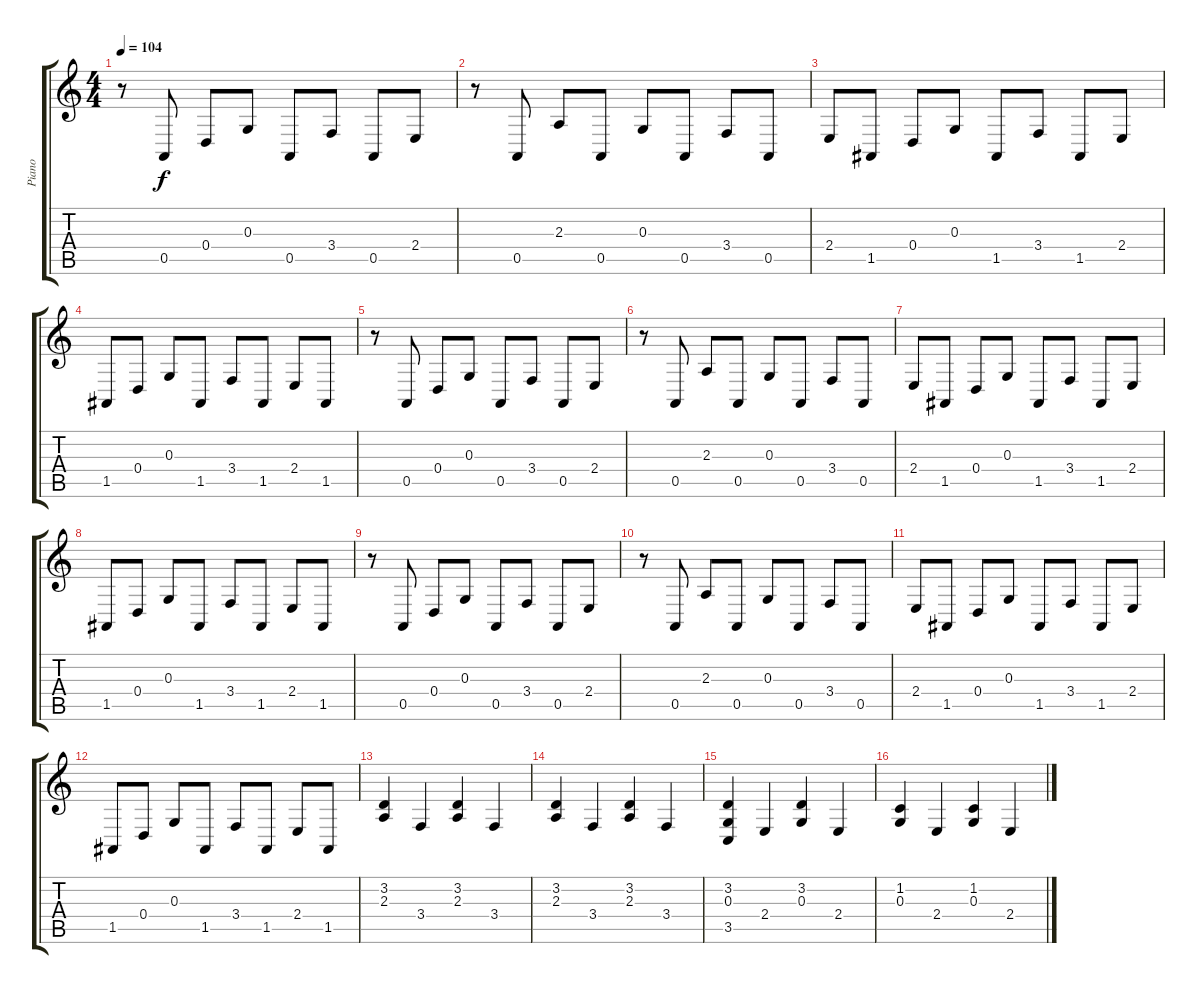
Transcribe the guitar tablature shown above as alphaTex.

\track ("Piano" "Piano") {instrument acousticgrandpiano}
\staff {score tabs}
\tuning (E4 B3 G3 D3 A2 E2) {hide}
\ts (4 4)
\tempo 104
\clef g2
\ks c
r.8{dy f} 0.5.8 0.4.8 0.3.8 0.5.8 3.4.8 0.5.8 2.4.8 |
r.8 0.5.8 2.3.8 0.5.8 0.3.8 0.5.8 3.4.8 0.5.8 |
2.4.8 1.5.8 0.4.8 0.3.8 1.5.8 3.4.8 1.5.8 2.4.8 |
1.5.8 0.4.8 0.3.8 1.5.8 3.4.8 1.5.8 2.4.8 1.5.8 |
r.8 0.5.8 0.4.8 0.3.8 0.5.8 3.4.8 0.5.8 2.4.8 |
r.8 0.5.8 2.3.8 0.5.8 0.3.8 0.5.8 3.4.8 0.5.8 |
2.4.8 1.5.8 0.4.8 0.3.8 1.5.8 3.4.8 1.5.8 2.4.8 |
1.5.8 0.4.8 0.3.8 1.5.8 3.4.8 1.5.8 2.4.8 1.5.8 |
r.8 0.5.8 0.4.8 0.3.8 0.5.8 3.4.8 0.5.8 2.4.8 |
r.8 0.5.8 2.3.8 0.5.8 0.3.8 0.5.8 3.4.8 0.5.8 |
2.4.8 1.5.8 0.4.8 0.3.8 1.5.8 3.4.8 1.5.8 2.4.8 |
1.5.8 0.4.8 0.3.8 1.5.8 3.4.8 1.5.8 2.4.8 1.5.8 |
(3.2 2.3).4 3.4.4 (3.2 2.3).4 3.4.4 |
(3.2 2.3).4 3.4.4 (3.2 2.3).4 3.4.4 |
(3.2 0.3 3.5).4 2.4.4 (3.2 0.3).4 2.4.4 |
(1.2 0.3).4 2.4.4 (1.2 0.3).4 2.4.4
